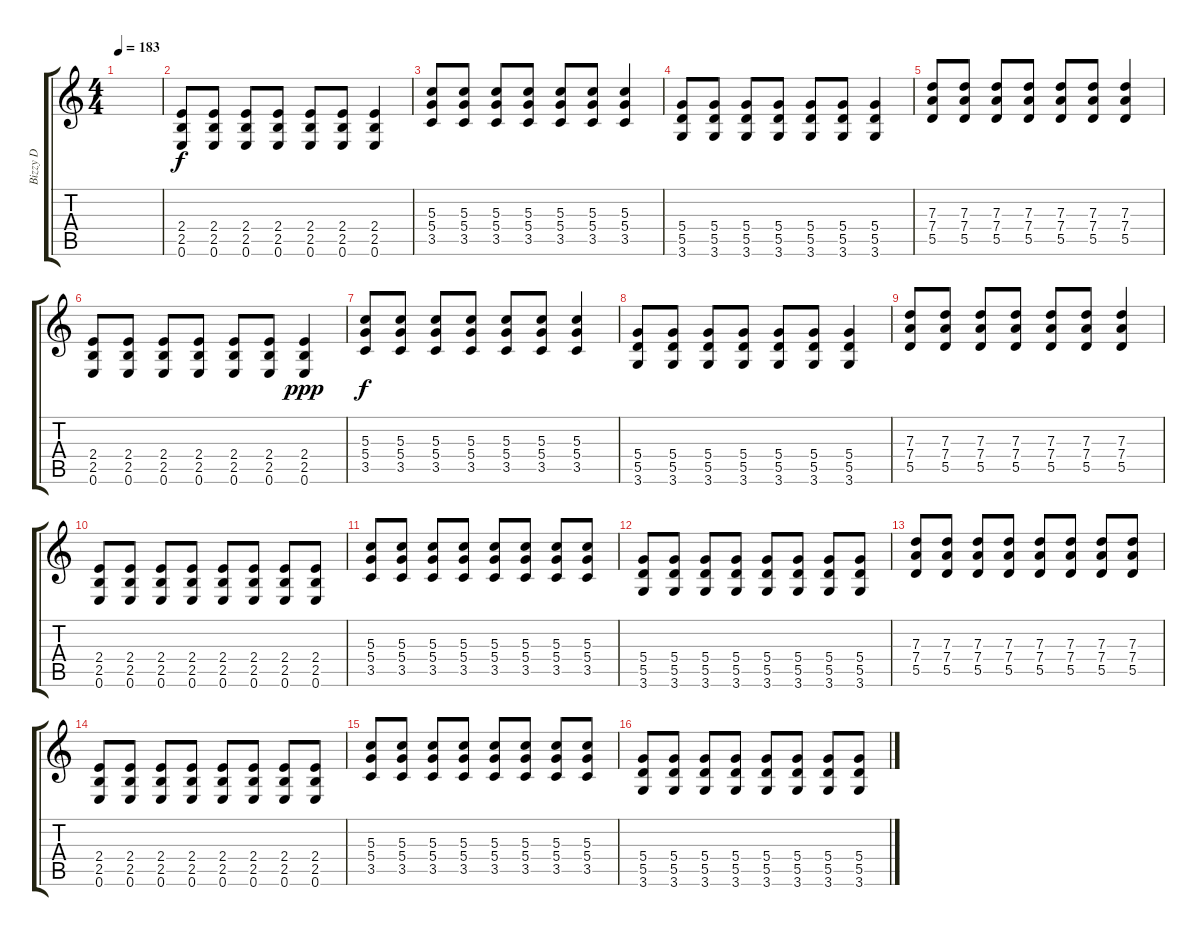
\track ("Bizzy D" "Bizzy D") {instrument distortionguitar}
\staff {score tabs}
\tuning (E4 B3 G3 D3 A2 E2) {hide}
\ts (4 4)
\tempo 183
\clef g2
\ks c
|
(2.4 2.5 0.6).8 (2.4 2.5 0.6).8 (2.4 2.5 0.6).8 (2.4 2.5 0.6).8 (2.4 2.5 0.6).8 (2.4 2.5 0.6).8 (2.4 2.5 0.6).4 |
(5.3 5.4 3.5).8 (5.3 5.4 3.5).8 (5.3 5.4 3.5).8 (5.3 5.4 3.5).8 (5.3 5.4 3.5).8 (5.3 5.4 3.5).8 (5.3 5.4 3.5).4 |
(5.4 5.5 3.6).8 (5.4 5.5 3.6).8 (5.4 5.5 3.6).8 (5.4 5.5 3.6).8 (5.4 5.5 3.6).8 (5.4 5.5 3.6).8 (5.4 5.5 3.6).4 |
(7.3 7.4 5.5).8 (7.3 7.4 5.5).8 (7.3 7.4 5.5).8 (7.3 7.4 5.5).8 (7.3 7.4 5.5).8 (7.3 7.4 5.5).8 (7.3 7.4 5.5).4 |
(2.4 2.5 0.6).8 (2.4 2.5 0.6).8 (2.4 2.5 0.6).8 (2.4 2.5 0.6).8 (2.4 2.5 0.6).8 (2.4 2.5 0.6).8 (2.4 2.5 0.6).4{dy ppp} |
(5.3 5.4 3.5).8{dy f} (5.3 5.4 3.5).8 (5.3 5.4 3.5).8 (5.3 5.4 3.5).8 (5.3 5.4 3.5).8 (5.3 5.4 3.5).8 (5.3 5.4 3.5).4 |
(5.4 5.5 3.6).8 (5.4 5.5 3.6).8 (5.4 5.5 3.6).8 (5.4 5.5 3.6).8 (5.4 5.5 3.6).8 (5.4 5.5 3.6).8 (5.4 5.5 3.6).4 |
(7.3 7.4 5.5).8 (7.3 7.4 5.5).8 (7.3 7.4 5.5).8 (7.3 7.4 5.5).8 (7.3 7.4 5.5).8 (7.3 7.4 5.5).8 (7.3 7.4 5.5).4 |
(2.4 2.5 0.6).8 (2.4 2.5 0.6).8 (2.4 2.5 0.6).8 (2.4 2.5 0.6).8 (2.4 2.5 0.6).8 (2.4 2.5 0.6).8 (2.4 2.5 0.6).8 (2.4 2.5 0.6).8 |
(5.3 5.4 3.5).8 (5.3 5.4 3.5).8 (5.3 5.4 3.5).8 (5.3 5.4 3.5).8 (5.3 5.4 3.5).8 (5.3 5.4 3.5).8 (5.3 5.4 3.5).8 (5.3 5.4 3.5).8 |
(5.4 5.5 3.6).8 (5.4 5.5 3.6).8 (5.4 5.5 3.6).8 (5.4 5.5 3.6).8 (5.4 5.5 3.6).8 (5.4 5.5 3.6).8 (5.4 5.5 3.6).8 (5.4 5.5 3.6).8 |
(7.3 7.4 5.5).8 (7.3 7.4 5.5).8 (7.3 7.4 5.5).8 (7.3 7.4 5.5).8 (7.3 7.4 5.5).8 (7.3 7.4 5.5).8 (7.3 7.4 5.5).8 (7.3 7.4 5.5).8 |
(2.4 2.5 0.6).8 (2.4 2.5 0.6).8 (2.4 2.5 0.6).8 (2.4 2.5 0.6).8 (2.4 2.5 0.6).8 (2.4 2.5 0.6).8 (2.4 2.5 0.6).8 (2.4 2.5 0.6).8 |
(5.3 5.4 3.5).8 (5.3 5.4 3.5).8 (5.3 5.4 3.5).8 (5.3 5.4 3.5).8 (5.3 5.4 3.5).8 (5.3 5.4 3.5).8 (5.3 5.4 3.5).8 (5.3 5.4 3.5).8 |
(5.4 5.5 3.6).8 (5.4 5.5 3.6).8 (5.4 5.5 3.6).8 (5.4 5.5 3.6).8 (5.4 5.5 3.6).8 (5.4 5.5 3.6).8 (5.4 5.5 3.6).8 (5.4 5.5 3.6).8
